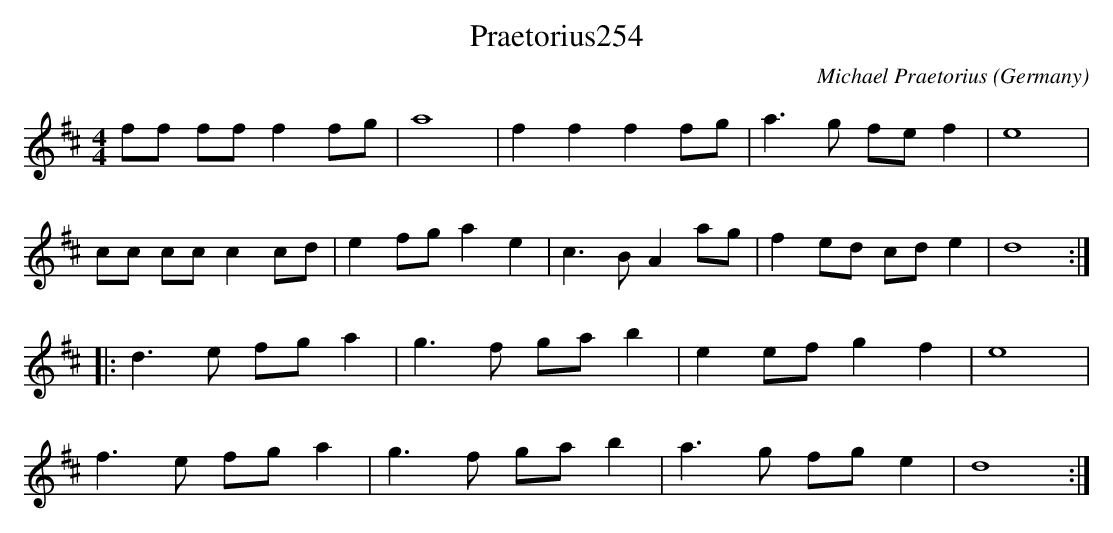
X:1
T:Praetorius254
C:Michael Praetorius
L:1/8
M:4/4
O:Germany
K:D major
ff ff f2fg|a8|f2f2f2fg|a3g fe f2|e8|
cc cc c2cd|e2fg a2e2|c3B A2ag|f2ed cd e2|d8:|
|:d3e fg a2|g3f ga b2|e2ef g2f2|e8|
f3e fg a2|g3f ga b2|a3g fg e2|d8:|
